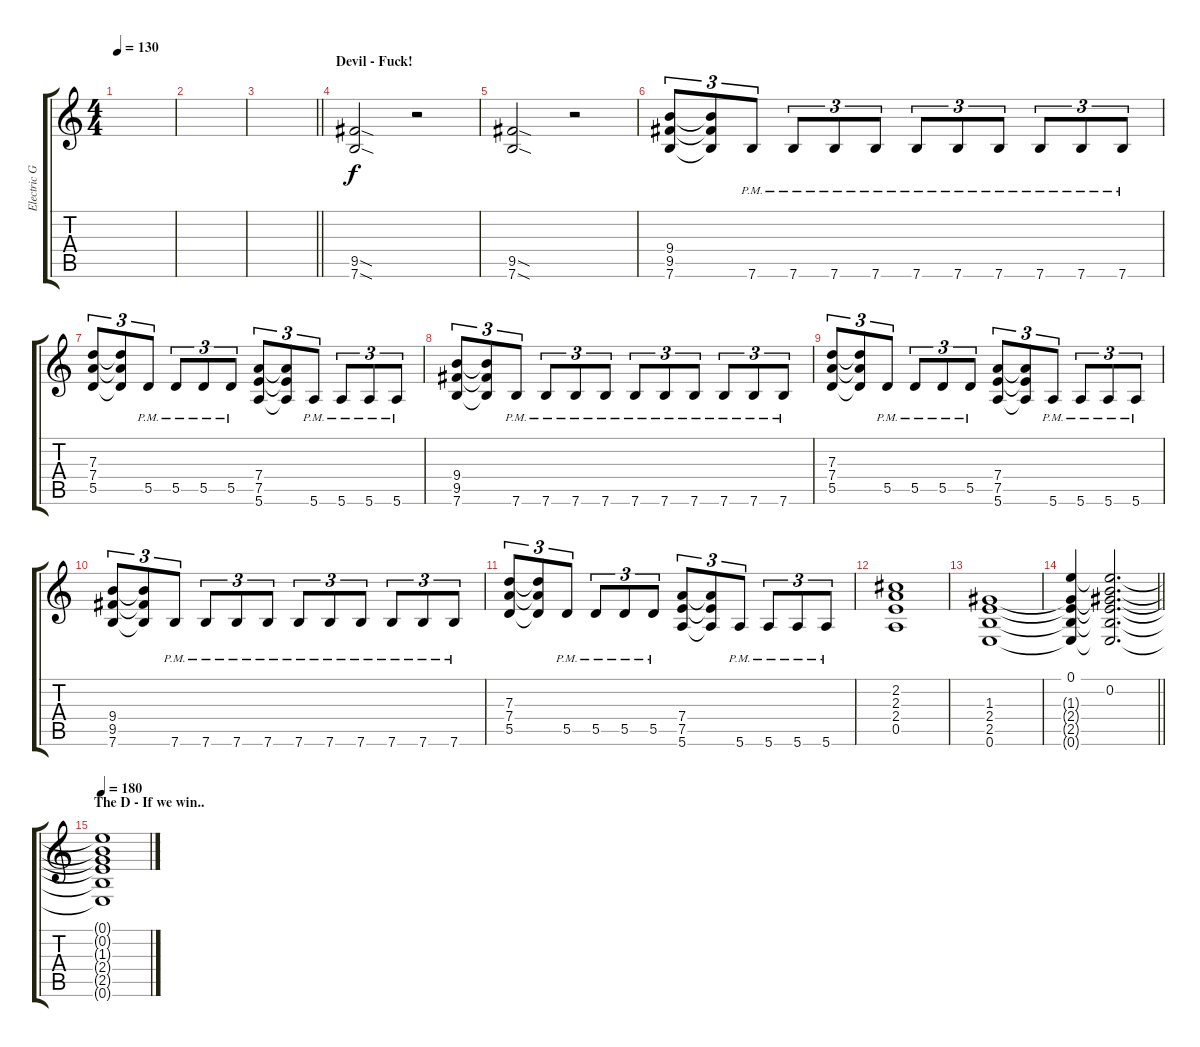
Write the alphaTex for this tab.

\track ("Electric Guitar" "Electric G") {instrument distortionguitar}
\staff {score tabs}
\tuning (E4 B3 G3 D3 A2 E2) {hide}
\ts (4 4)
\tempo 130
\clef g2
\ks c
|
|
\barLineRight lightlight
|
\section ("" "Devil - Fuck!")
(9.5{sod} 7.6{sod}).2 r.2 |
(9.5{sod} 7.6{sod}).2 r.2 |
(9.4 9.5 7.6).8{tu (3 2)} (9.4{t} 9.5{t} 7.6{t}).8{tu (3 2)} 7.6{pm}.8{tu (3 2)} 7.6{pm}.8{tu (3 2)} 7.6{pm}.8{tu (3 2)} 7.6{pm}.8{tu (3 2)} 7.6{pm}.8{tu (3 2)} 7.6{pm}.8{tu (3 2)} 7.6{pm}.8{tu (3 2)} 7.6{pm}.8{tu (3 2)} 7.6{pm}.8{tu (3 2)} 7.6{pm}.8{tu (3 2)} |
(7.3 7.4 5.5).8{tu (3 2)} (7.3{t} 7.4{t} 5.5{t}).8{tu (3 2)} 5.5{pm}.8{tu (3 2)} 5.5{pm}.8{tu (3 2)} 5.5{pm}.8{tu (3 2)} 5.5{pm}.8{tu (3 2)} (7.4 7.5 5.6).8{tu (3 2)} (7.4{t} 7.5{t} 5.6{t}).8{tu (3 2)} 5.6{pm}.8{tu (3 2)} 5.6{pm}.8{tu (3 2)} 5.6{pm}.8{tu (3 2)} 5.6{pm}.8{tu (3 2)} |
(9.4 9.5 7.6).8{tu (3 2)} (9.4{t} 9.5{t} 7.6{t}).8{tu (3 2)} 7.6{pm}.8{tu (3 2)} 7.6{pm}.8{tu (3 2)} 7.6{pm}.8{tu (3 2)} 7.6{pm}.8{tu (3 2)} 7.6{pm}.8{tu (3 2)} 7.6{pm}.8{tu (3 2)} 7.6{pm}.8{tu (3 2)} 7.6{pm}.8{tu (3 2)} 7.6{pm}.8{tu (3 2)} 7.6{pm}.8{tu (3 2)} |
(7.3 7.4 5.5).8{tu (3 2)} (7.3{t} 7.4{t} 5.5{t}).8{tu (3 2)} 5.5{pm}.8{tu (3 2)} 5.5{pm}.8{tu (3 2)} 5.5{pm}.8{tu (3 2)} 5.5{pm}.8{tu (3 2)} (7.4 7.5 5.6).8{tu (3 2)} (7.4{t} 7.5{t} 5.6{t}).8{tu (3 2)} 5.6{pm}.8{tu (3 2)} 5.6{pm}.8{tu (3 2)} 5.6{pm}.8{tu (3 2)} 5.6{pm}.8{tu (3 2)} |
(9.4 9.5 7.6).8{tu (3 2)} (9.4{t} 9.5{t} 7.6{t}).8{tu (3 2)} 7.6{pm}.8{tu (3 2)} 7.6{pm}.8{tu (3 2)} 7.6{pm}.8{tu (3 2)} 7.6{pm}.8{tu (3 2)} 7.6{pm}.8{tu (3 2)} 7.6{pm}.8{tu (3 2)} 7.6{pm}.8{tu (3 2)} 7.6{pm}.8{tu (3 2)} 7.6{pm}.8{tu (3 2)} 7.6{pm}.8{tu (3 2)} |
(7.3 7.4 5.5).8{tu (3 2)} (7.3{t} 7.4{t} 5.5{t}).8{tu (3 2)} 5.5{pm}.8{tu (3 2)} 5.5{pm}.8{tu (3 2)} 5.5{pm}.8{tu (3 2)} 5.5{pm}.8{tu (3 2)} (7.4 7.5 5.6).8{tu (3 2)} (7.4{t} 7.5{t} 5.6{t}).8{tu (3 2)} 5.6{pm}.8{tu (3 2)} 5.6{pm}.8{tu (3 2)} 5.6{pm}.8{tu (3 2)} 5.6{pm}.8{tu (3 2)} |
(2.2 2.3 2.4 0.5).1 |
(1.3 2.4 2.5 0.6).1 |
\barLineRight lightlight
(0.1 1.3{t} 2.4{t} 2.5{t} 0.6{t}).4 (0.1{t} 0.2 1.3{t} 2.4{t} 2.5{t} 0.6{t}).2{d} |
\section ("" "The D - If we win..")
\tempo 180
(0.1{t} 0.2{t} 1.3{t} 2.4{t} 2.5{t} 0.6{t}).1
